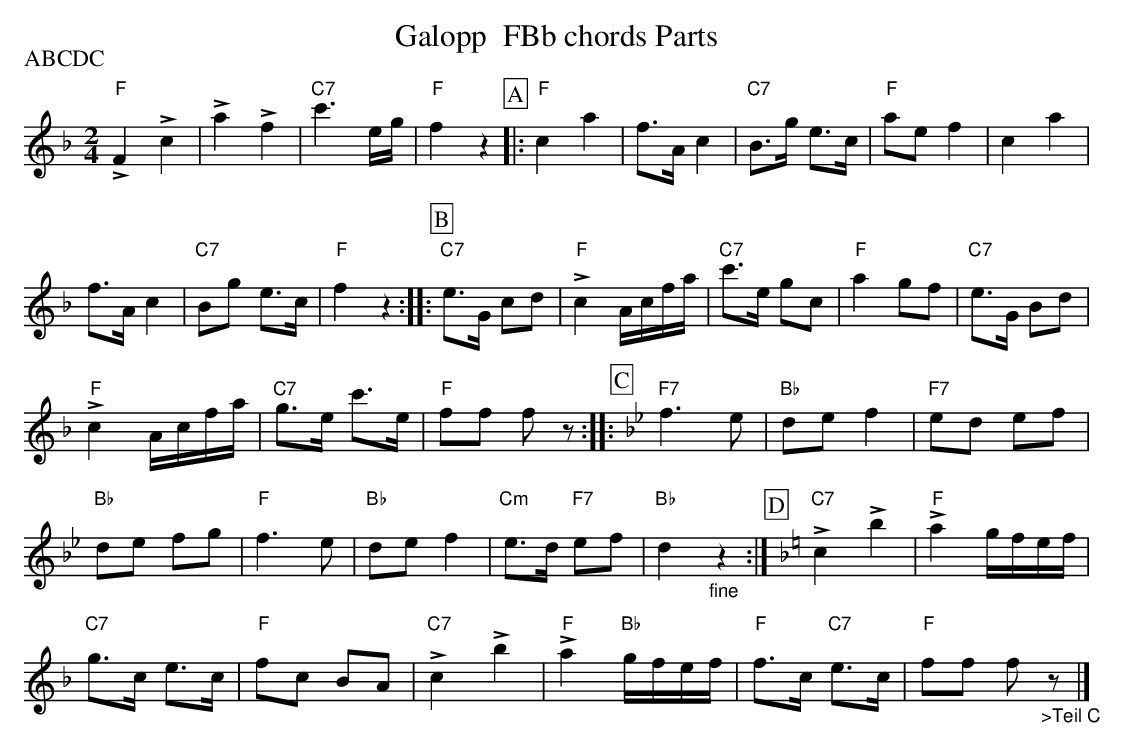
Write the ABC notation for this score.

X:1
T: Galopp  FBb chords Parts
P:ABCDC
M:2/4
L:1/16
K:F %%MIDI gchordon
"F"!>!F4!>!c4 | !>!a4 !>!f4 | "C7"c'6eg | "F"f4z4 [P:A] |: "F"c4a4 | f3A c4 | "C7"B3g e3c | "F"a2e2f4 | c4a4 |
f3Ac4 | "C7"B2g2 e3c | "F"f4z4 :: [P:B]  "C7"e3G c2d2 | "F"!>!c4 Acfa | "C7"c'3e g2c2 | "F"a4g2f2 | "C7"e3G B2d2 |
"F"!>!c4 Acfa | "C7"g3e c'3e | "F"f2f2 f2z2 :: [P:C] [K:Bb] "F7"f6e2 | "Bb"d2e2f4 | "F7"e2d2 e2f2 |
"Bb"d2e2 f2g2 | "F"f6e2 | "Bb"d2e2f4 | "Cm"e3d "F7"e2f2 | "Bb"d4"_fine"z4 :|  [P:D] [K:F] "C7"!>!c4!>!b4 | "F"!>!a4 gfef |
"C7"g3c e3c | "F"f2c2 B2A2 | "C7"!>!c4!>!b4 | "F"!>!a4 "Bb"gfef | "F"f3c "C7"e3c | "F"f2f2 f2"_>Teil C"z2 |]
